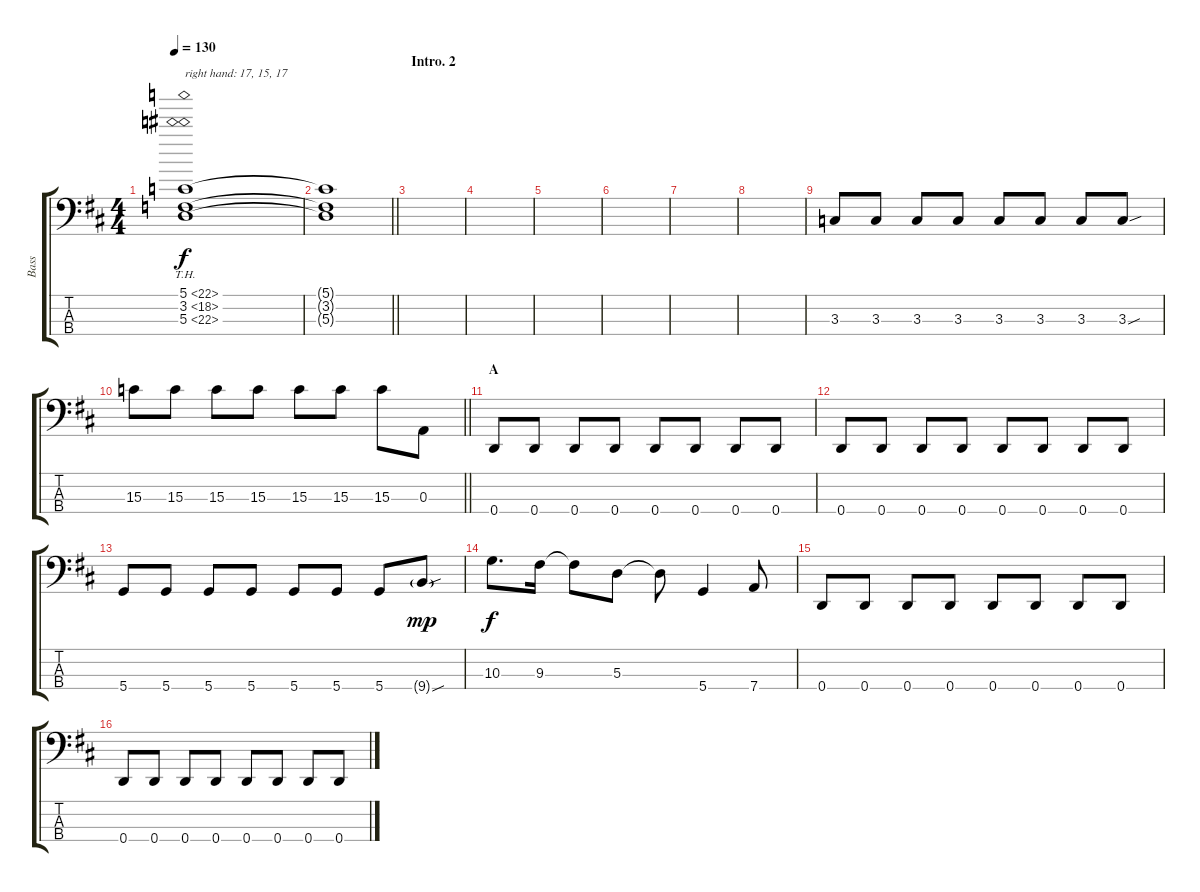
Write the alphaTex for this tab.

\track ("Bass" "Bass") {instrument electricbassfinger}
\staff {score tabs}
\tuning (G2 D2 A1 D1) {hide}
\ts (4 4)
\tempo 130
\clef f4
\ks d
(5.1{th 17} 3.2{th 15} 5.3{th 17}).1{txt "right hand: 17, 15, 17" dy f} |
\barLineRight lightlight
(5.1{t} 3.2{t} 5.3{t}).1 |
\section ("" "Intro. 2")
|
|
|
|
|
|
3.3.8 3.3.8 3.3.8 3.3.8 3.3.8 3.3.8 3.3.8 3.3{sou}.8 |
\barLineRight lightlight
15.3.8 15.3.8 15.3.8 15.3.8 15.3.8 15.3.8 15.3.8 0.3.8 |
\section ("" "A")
0.4.8 0.4.8 0.4.8 0.4.8 0.4.8 0.4.8 0.4.8 0.4.8 |
0.4.8 0.4.8 0.4.8 0.4.8 0.4.8 0.4.8 0.4.8 0.4.8 |
5.4.8 5.4.8 5.4.8 5.4.8 5.4.8 5.4.8 5.4.8 9.4{sou g}.8{dy mp} |
10.3.8{d dy f} 9.3.16 9.3{t}.8 5.3.8 5.3{t}.8 5.4.4 7.4.8 |
0.4.8 0.4.8 0.4.8 0.4.8 0.4.8 0.4.8 0.4.8 0.4.8 |
0.4.8 0.4.8 0.4.8 0.4.8 0.4.8 0.4.8 0.4.8 0.4.8
